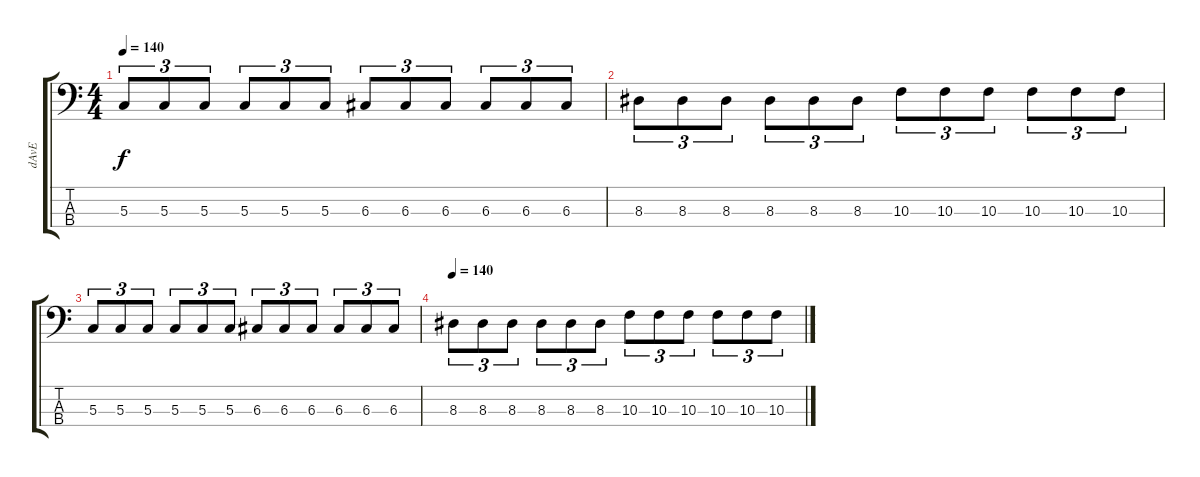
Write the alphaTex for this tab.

\track ("dAvE" "dAvE") {instrument electricbassfinger}
\staff {score tabs}
\tuning (F2 C2 G1 D1) {hide}
\ts (4 4)
\tempo 140
\clef f4
\ks c
5.3.8{tu (3 2) dy f} 5.3.8{tu (3 2)} 5.3.8{tu (3 2)} 5.3.8{tu (3 2)} 5.3.8{tu (3 2)} 5.3.8{tu (3 2)} 6.3.8{tu (3 2)} 6.3.8{tu (3 2)} 6.3.8{tu (3 2)} 6.3.8{tu (3 2)} 6.3.8{tu (3 2)} 6.3.8{tu (3 2)} |
8.3.8{tu (3 2)} 8.3.8{tu (3 2)} 8.3.8{tu (3 2)} 8.3.8{tu (3 2)} 8.3.8{tu (3 2)} 8.3.8{tu (3 2)} 10.3.8{tu (3 2)} 10.3.8{tu (3 2)} 10.3.8{tu (3 2)} 10.3.8{tu (3 2)} 10.3.8{tu (3 2)} 10.3.8{tu (3 2)} |
5.3.8{tu (3 2)} 5.3.8{tu (3 2)} 5.3.8{tu (3 2)} 5.3.8{tu (3 2)} 5.3.8{tu (3 2)} 5.3.8{tu (3 2)} 6.3.8{tu (3 2)} 6.3.8{tu (3 2)} 6.3.8{tu (3 2)} 6.3.8{tu (3 2)} 6.3.8{tu (3 2)} 6.3.8{tu (3 2)} |
\tempo 140
8.3.8{tu (3 2)} 8.3.8{tu (3 2)} 8.3.8{tu (3 2)} 8.3.8{tu (3 2)} 8.3.8{tu (3 2)} 8.3.8{tu (3 2)} 10.3.8{tu (3 2)} 10.3.8{tu (3 2)} 10.3.8{tu (3 2)} 10.3.8{tu (3 2)} 10.3.8{tu (3 2)} 10.3.8{tu (3 2)}
